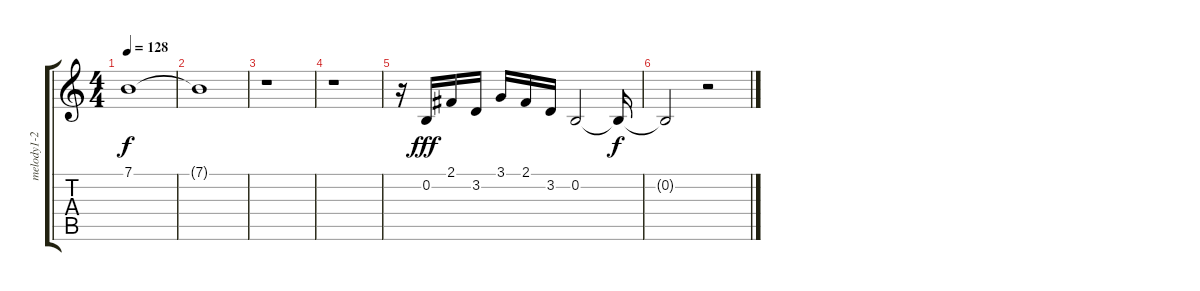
\track ("melody1-2" "melody1-2") {instrument lead2sawtooth}
\staff {score tabs}
\tuning (E4 B3 G3 D3 A2 E2) {hide}
\ts (4 4)
\tempo 128
\clef g2
\ks c
7.1.1{dy f} |
7.1{t}.1 |
r.1 |
r.1 |
r.16 0.2.16{dy fff volume 4} 2.1.16{volume 4} 3.2.16 3.1.16{volume 3} 2.1.16 3.2.16{volume 3} 0.2.2 0.2{t}.16{dy f} |
0.2{t}.2 r.2
